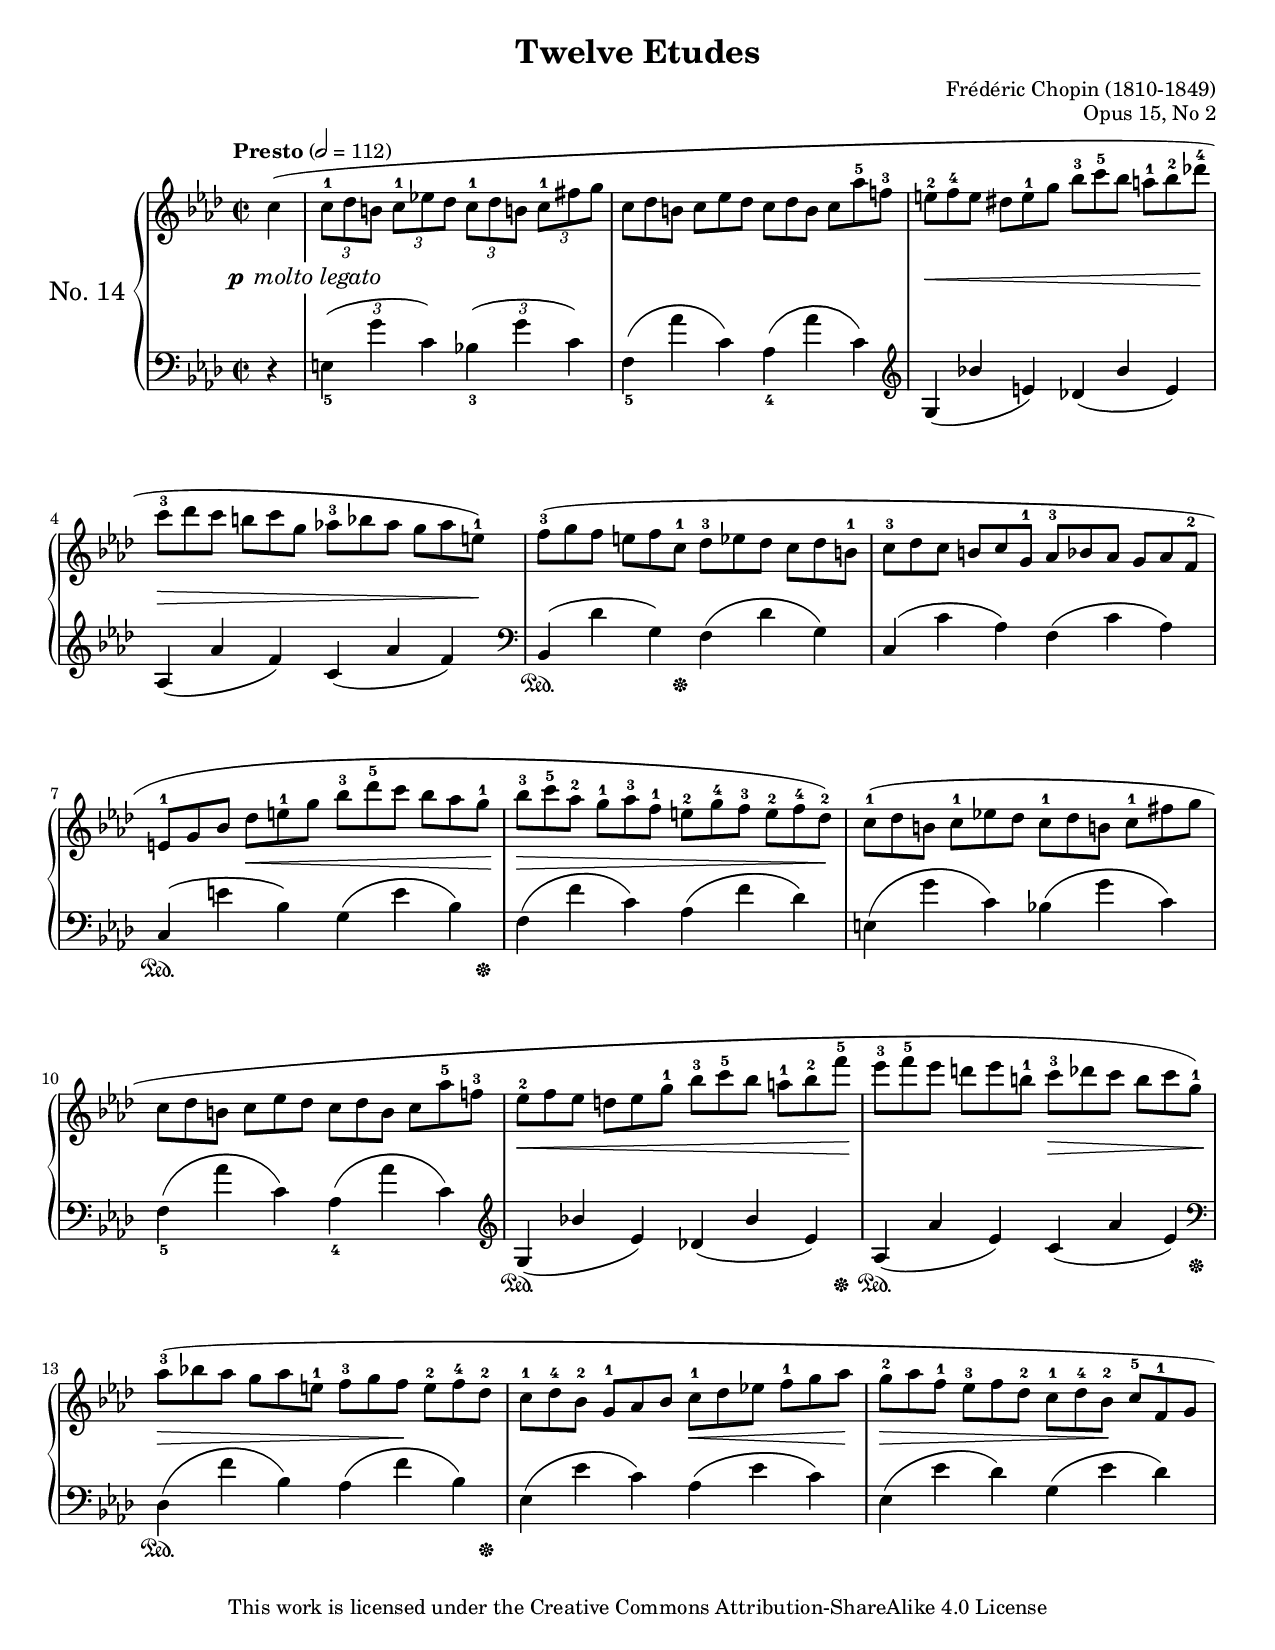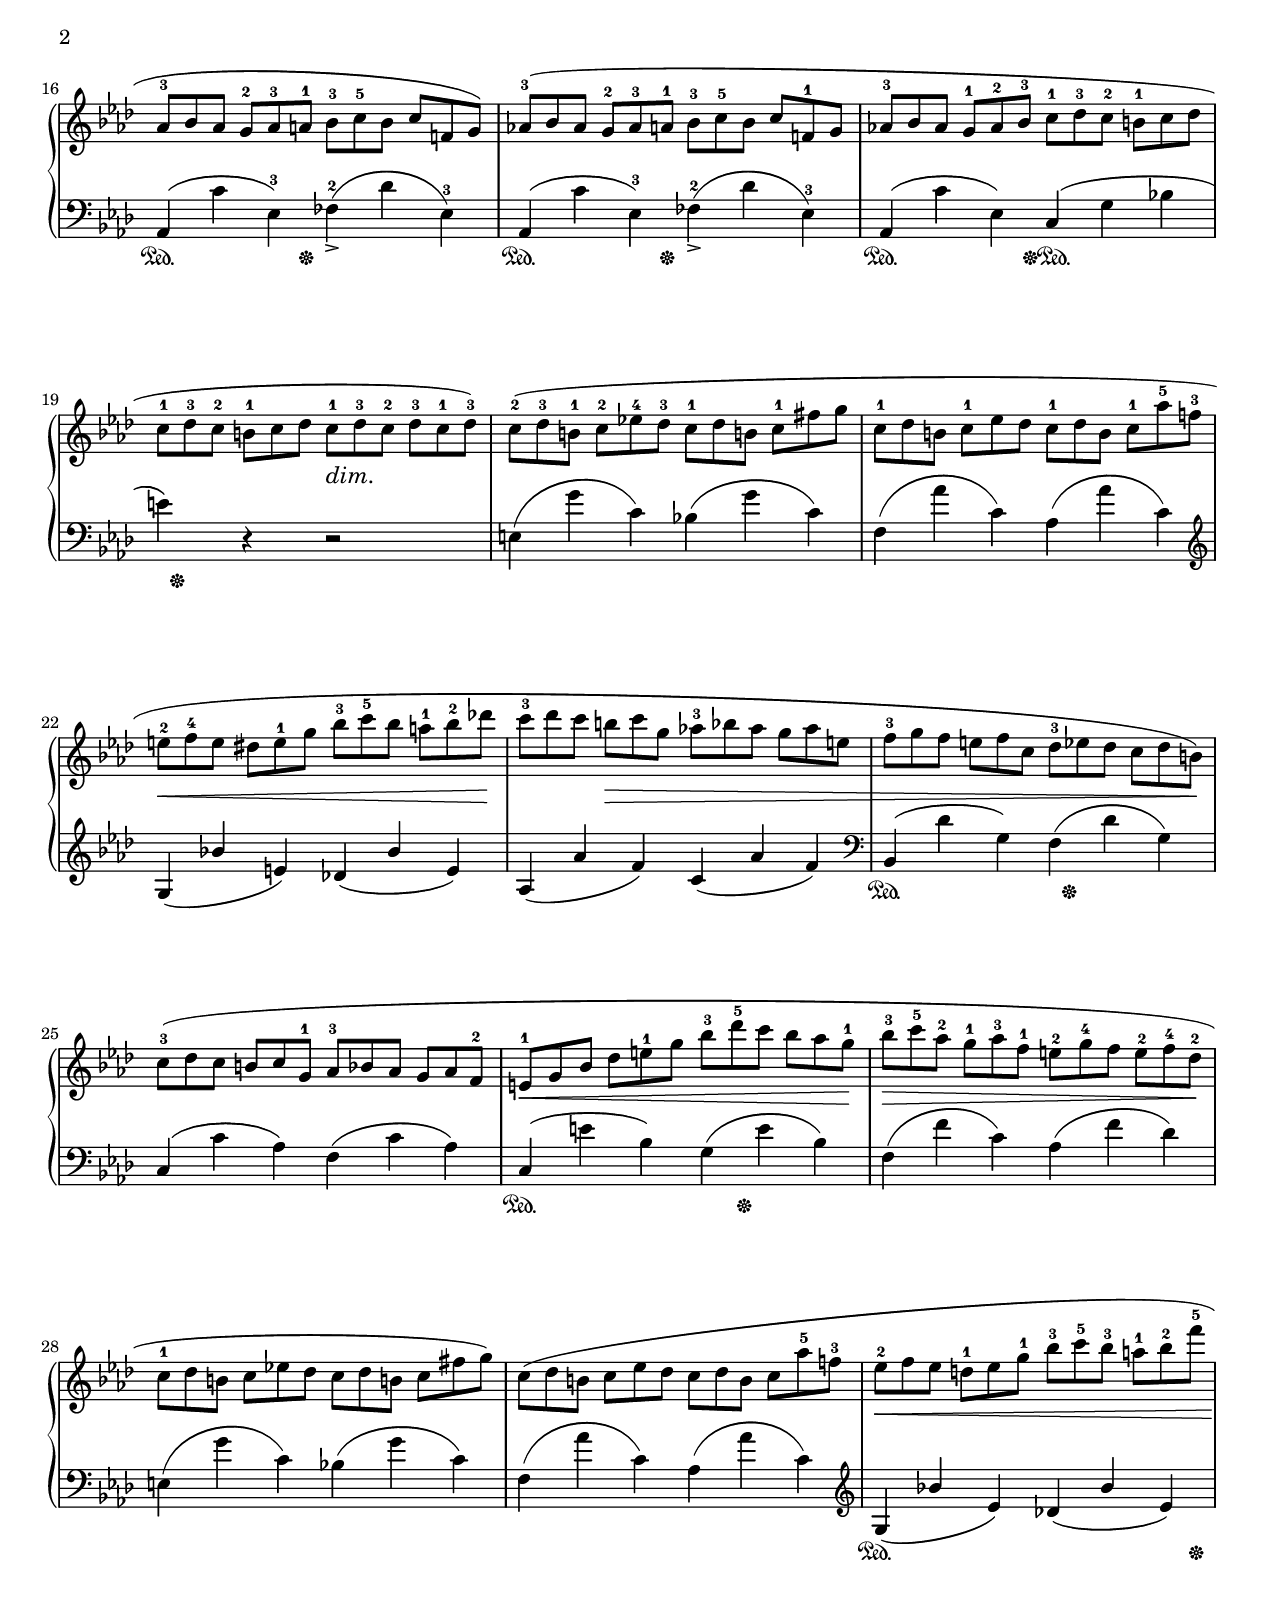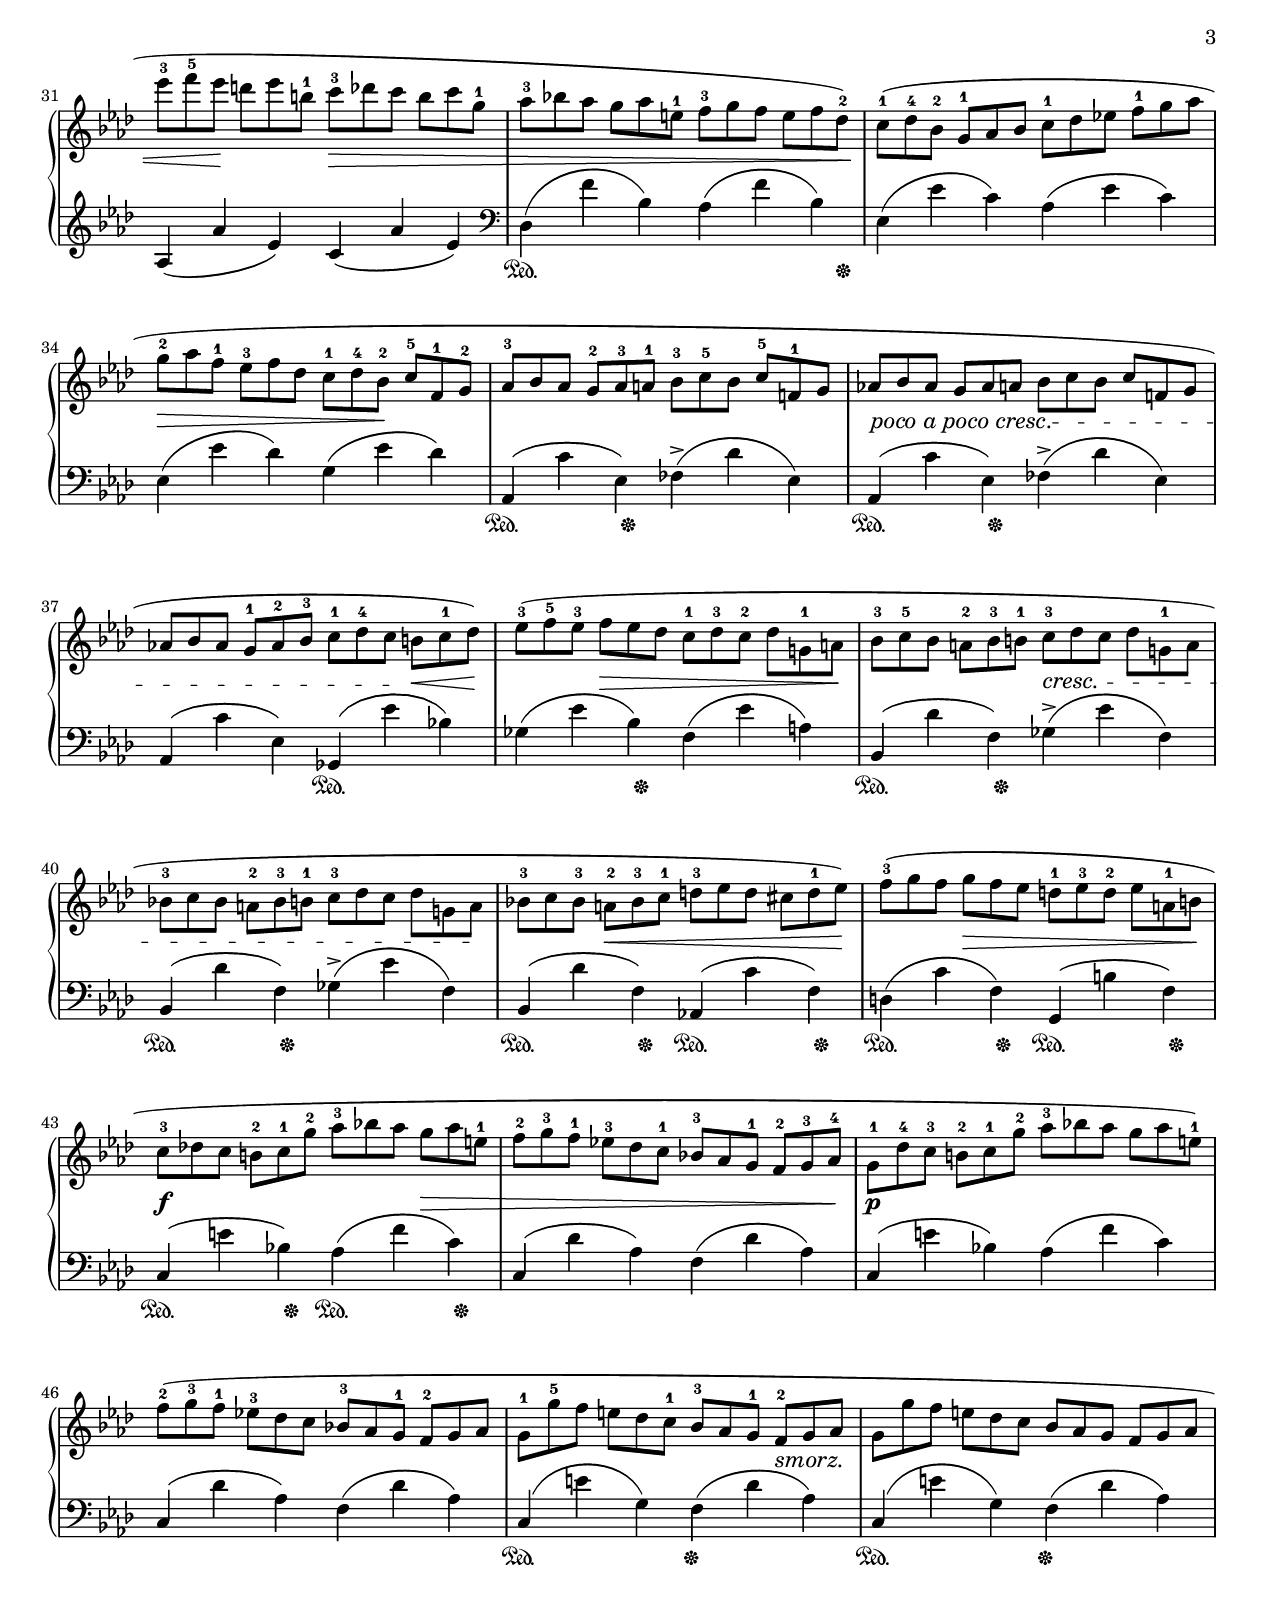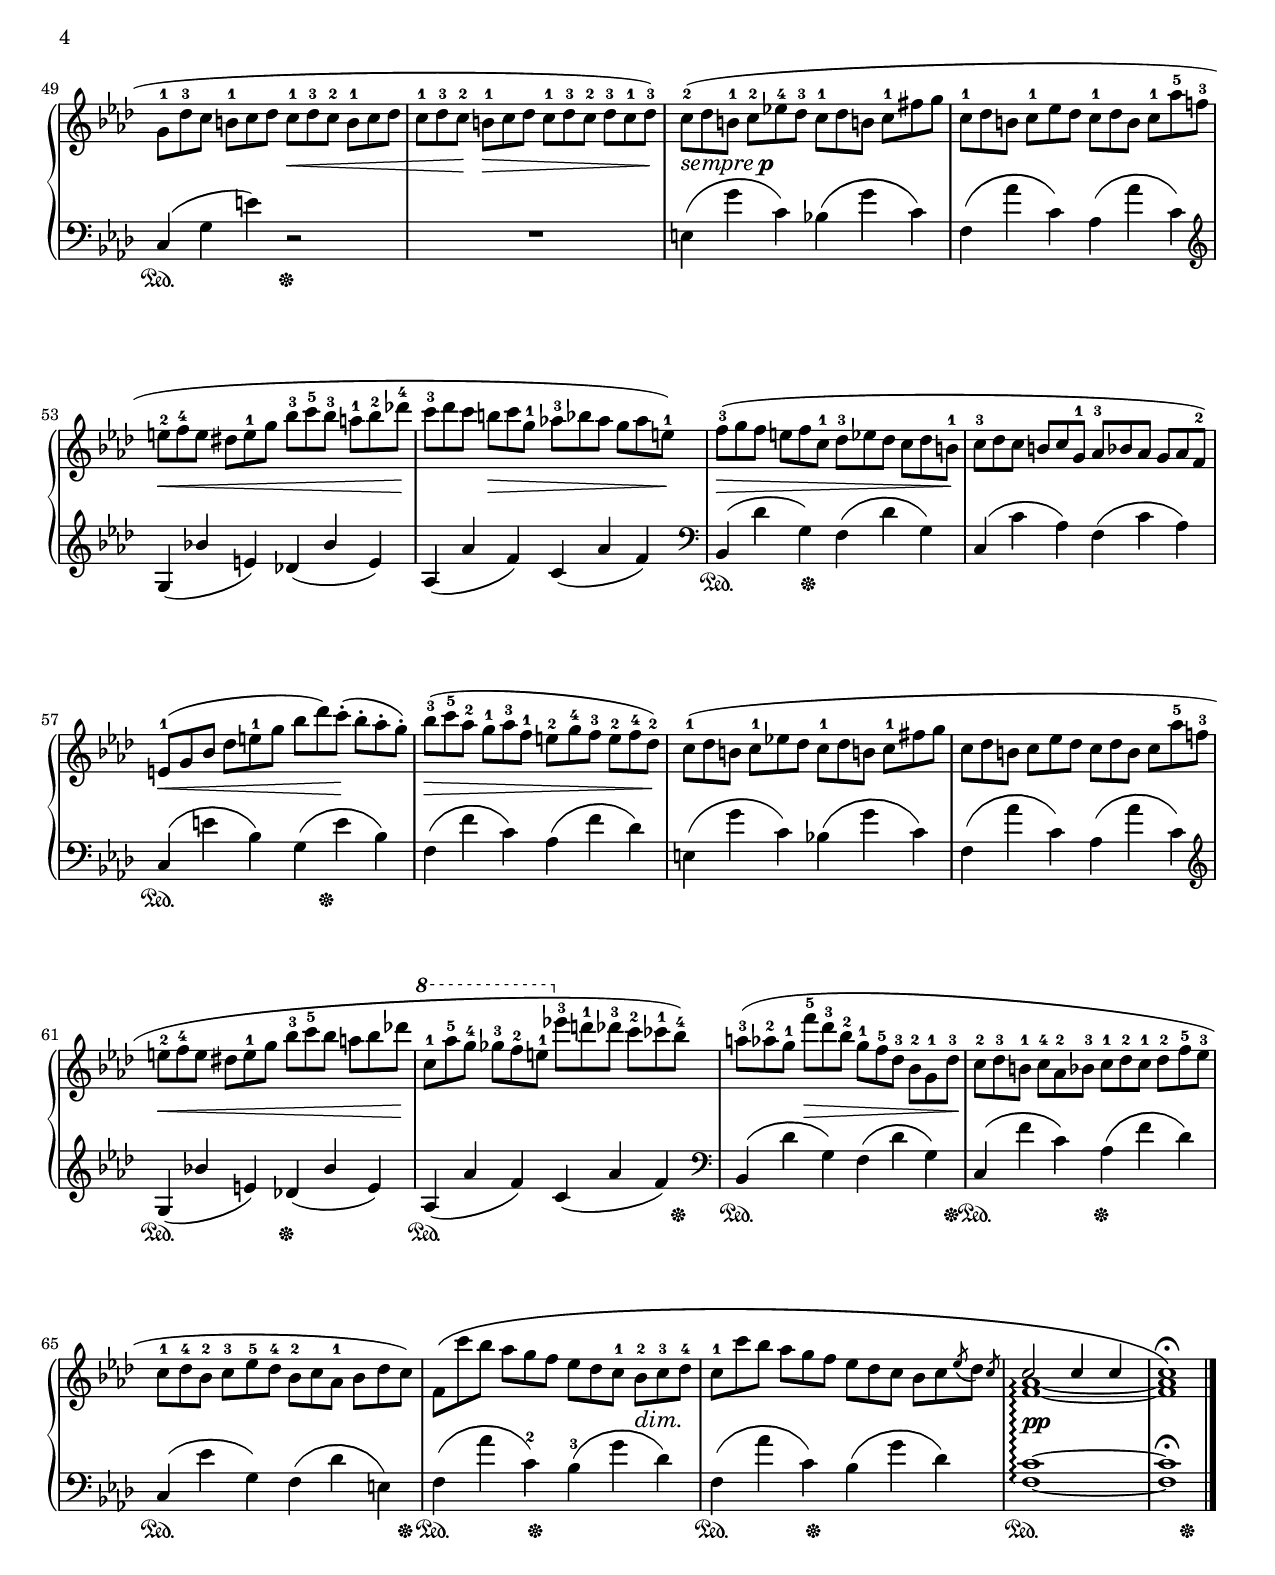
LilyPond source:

\version "2.23.14"
\language "english"

\include "includes/header-paper.ily"
%...+....1....+....2....+....3....+....4....+....5....+....6....+....7....+....

\include "global-variables.ily"

%%% Positions and shapes %%%

slurShapeA = \shape #'(
                        ((0 . 0) (0 . 0) (0 . 0) (3 . 0))
                        ((0 . 0) (0 . 0) (0 . 0) (0 . 0))
                      )
                      \etc
slurShapeB = \shape #'(
                        ((0 . -1) (0 . 0.5) (0 . 0.5) (0 . -1.5))
                        ((0 . 0) (0 . 0) (0 . 0) (0 . 0))
                      )
                      \etc
slurShapeC = \shape #'(
                        ((0 . 0) (0 . 0) (0 . 1.5) (0 . 0))
                        ((0 . 0) (0 . 0) (0 . 0) (0 . 0))
                      )
                      \etc
slurShapeD = \shape #'(
                        ((0 . 0) (0 . 0) (0 . 0) (3 . 0))
                        ((0 . -0.25) (0 . 0.5) (0 . 0.5) (0 . 0))
                      )
                      \etc
slurShapeE = \shape #'(
                        ((0 . 0) (0 . 0) (0 . 0) (3 . 0))
                        ((0 . -1.5) (0 . 0.5) (0 . 0.25) (0 . -0.5))
                      )
                      \etc
slurShapeF = \shape #'(
                        ((0 . -1.25) (0 . 1.5) (0 . 0) (0 . 0))
                        ((0 . 0) (0 . 0) (0 . 0) (0 . 0))
                      )
                      \etc
slurShapeG = \shape #'(
                        ((0 . 0) (0 . 0) (0 . 0) (0 . 0))
                        ((0 . -3) (2 . 1.5) (0 . 1) (0 . 0))
                      )
                      \etc
slurShapeH = \shape #'(
                        ((0 . 0) (0 . 0) (0 . 0) (0 . 0))
                        ((0 . 0) (0 . 0) (-2 . 1.5) (0 . -3))
                      )
                      \etc
                      
slurPositionA = \tweak positions #'(4 . 0) \etc
slurPositionB = \tweak positions #'(3 . 0) \etc

%%% Music %%%

global = {
  \time 2/2
  \set Timing.beamExceptions = #'()
  \set Timing.baseMoment = #(ly:make-moment 1/4)
  \set Timing.beatStructure = 1,1,1,1
  \key f \minor
  \accidentalStyle piano
}

rightHand = \relative c'' {
  \clef treble
  \global
  \override Fingering.avoid-slur = #'inside
  \tempo "Presto" 2 = 112

  \partial 4 c4(
  \tuplet 3/2 4 { c8-1 df b  c-1 ef df  c-1 df b  c-1 fs g } |
  \scaleDurations 2/3 {
    c,8 df b  c ef df  c df b  c af'-5 f-3 |
    e8-2 f-4 e  ds e-1 g  bf-3 c-5 bf  a-1 bf-2 df-4 |
    c8-3 df c  b c g  af-3 bf af  g af e-1) |
    f8-\slurShapeG (-3 g f  e f c-1  df-3 ef df  c df b-1 |
    c8-3 df c  b c g-1  af-3 bf af  g af f-2 |
    e8-1 g bf  df e-1 g  bf-3 df-5 c  bf af g-1 |
    bf8-3 c-5 af-2  g-1 af-3 f-1  e-2 g-4 f-3  e-2 f-4 df)-2 |
    
    \barNumberCheck 9
    c8-\slurShapeH (-1 df b  c-1 ef df  c-1 df b  c-1 fs g |
    c,8 df b  c ef df  c df b  c af'-5 f-3 |
    ef8-2 f ef  d ef g-1  bf-3 c-5 bf  a-1 bf-2 f'-5 |
    ef8-3 f-5 ef  d ef b-1  c-3 df c  b c g)-1 |
    af8-3( bf af  g af e-1  f-3 g f  e-2 f-4 df-2 |
    c8-1 df-4 bf-2  g-1 af bf  c-1 df ef  f-1 g af |
    g8-2 af f-1  ef-3 f df-2  c-1 df-4 bf-2  c-5 f,-1 g |
    af8-3 bf af  g-2 af-3 a-1  bf-3 c-5 bf  c f, g) |
    
    \barNumberCheck 17
    af8(-3 bf af  g-2 af-3 a-1  bf-3 c-5 bf  c f,-1 g |
    af8-3 bf af  g-1 af-2 bf-3  c-1 df-3 c-2  b-1 c df |
    c8-1 df-3 c-2  b-1 c df  c-1 df-3 c-2  df-3 c-1 df)-3 |
    c8-2-\slurShapeA ( df-3 b-1  c-2 ef-4 df-3  c-1 df b  c-1 fs g |
    c,8-1 df b  c-1 ef df  c-1 df b  c-1 af'-5 f-3 |
    e8-2 f-4 e  ds e-1 g  bf-3 c-5 bf  a-1 bf-2 df |
    c8-3 df c  b c g  af-3 bf af  g af e |
    f8-3 g f  e f c  df-3 ef df  c df b) |
    
    \barNumberCheck 25
    c8-\slurShapeB (-3 df c  b c g-1  af-3 bf af  g af f-2 |
    e8-1 g bf  df e-1 g  bf-3 df-5 c  bf af g-1 |
    bf8-3 c-5 af-2  g-1 af-3 f-1  e-2 g-4 f  e-2 f-4 df-2 |
    c8-1 df b  c ef df  c df b  c fs g) |
    c,8-\slurShapeC ( df b  c ef df  c df b  c af'-5 f-3 |
    ef8-2 f ef  d-1 ef g-1  bf-3 c-5 bf-3  a-1 bf-2 f'-5 |
    ef8-3 f-5 ef  d ef b-1  c-3 df c  b c g-1 |
    af-3 bf af  g af e-1  f-3 g f  e f df-2) |
    
    \barNumberCheck 33
    c8(-1 df-4 bf-2  g-1 af bf  c-1 df ef  f-1 g af |
    g8-2 af f-1  ef-3 f df  c-1 df-4 bf-2  c-5 f,-1 g-2 |
    af8-3 bf af  g-2 af-3 a-1  bf-3 c-5 bf  c-5 f,-1 g |
    af8 bf af  g af a  bf c bf  c f, g |
    af8 bf af  g-1 af-2 bf-3  c-1 df-4 c  b c-1 df) |
    \stemDown
    ef8-3( f-5 ef-3  f ef df   c-1 df-3 c-2  df g,-1 a |
    bf8-3 c-5 bf  a-2 bf-3 b-1  c-3 df c  df g,-1 a |
    bf8-3 c bf  a-2 bf-3 b-1  c-3 df c  df g, a |
    
    \barNumberCheck 41
    bf8-3 c bf-3  a-2 bf-3 c-1  d-3 ef d  cs d-1 ef) |
    f8-3( g f  g f ef  d-1 ef-3 d-2  ef a,-1 b |
    c8-3 df c  b-2 c-1 g'-2  af-3 bf af  g af e-1 |
    \stemNeutral
    f-2 g-3 f-1  ef-3 df c-1  bf-3 af g-1 f-2 g-3 af-4 |
    g-1 df'-4 c-3  b-2 c-1 g'-2  af-3 bf af  g af e-1)
    f-2( g-3 f-1  ef-3 df c  bf-3 af g-1 f-2 g af |
    g8-1 g'-5 f  e df c-1  bf-3 af g-1  f-2 g af |
    g8 g' f  e df c  bf af g  f g af |
    
    \barNumberCheck 49
    g8-1 df'-3 c  b-1 c df  c-1 df-3 c-2  b-1 c df |
    c-1 df-3 c-2  b-1 c df  c-1 df-3 c-2  df-3 c-1 df-3) |
    c8-\slurShapeD (-2 df b-1  c-2 ef-4 df-3  c-1 df b  c-1 fs g |
    c,8-1 df b c-1 ef df c-1 df b c-1 af'-5 f-3 |
    e8-2 f-4 e  ds e-1 g  bf-3 c-5 bf-3  a-1 bf-2 df-4 |
    c8-3 df c  b c g-1 af-3 bf af  g af e)-1 |
    f8(-3 g f  e f c-1  df-3 ef df  c df b-1 |
    c8-3 df c  b c g-1  af-3 bf af  g af f)-2 |
    
    \barNumberCheck 57
    e8(-1 g bf  df e-1 g  bf df) c-.(  bf-. af-. g-.) |
    bf8(-3 c-5 af-2  g-1 af-3 f-1  e-2 g-4 f-3  e-2 f-4 df)-2 |
    c8-\slurShapeE (-1 df b  c-1 ef df c-1 df b  c-1 fs g |
    c,8 df b  c ef df  c df b  c af'-5 f-3 |
    e8-2 f-4 e  ds e-1 g  bf-3 c-5 bf  a bf df |
    \ottava 1 c-1 af'-5 g-4  gf-3 f-2 e-1  \ottava 0 ef-3 d-1 df-3  
      c-2 cf-1 bf-4) |
    a-\slurShapeF (-3 af-2 g-1  f'-5 df-3 bf-2  g-1 f-5 df-3  bf-2 g-1 df'-3 |
    c8-2 df-3 b-1  c-4 af-2 bf-3  c-1 df-2 c-1  df-2 f-5 ef-3 |
    
    \barNumberCheck 65
    c8-1 df-4 bf-2  c-3 ef-5 df-4  bf-2 c af-1  bf df c) |
    f,8-\slurPositionA \( c'' bf  af g f  ef df c-1  bf-2 c-3 df-4 |
    c8-1 c' bf  af g f  ef df c  bf c \afterGrace { \acciaccatura { ef8 } df8 }
      { \slashFlag c8 } |
  }
  << 
    { \voiceOne c2 c4 c | c1\)\fermata | } 
    \new Voice { \voiceTwo <f, af>1~\arpeggio | q | } 
  >>
  \bar "|."
}

leftHand = \relative e {
  \clef bass
  \global
  
  \partial 4 r4
  \omit TupletBracket
  \tupletUp
  \tuplet 3/2 2 { e4(_5 g' c,)  bf(_3 g' c,) } |
  \scaleDurations 2/3 {
    f,4(_5 af' c,)  af(_4 af' c,) |
    \stemUp
    \clef treble g4( bf' e,)  df( bf' e,) |
    af,4( af' f)  c( af' f) |
    \stemNeutral
    \clef bass bf,,4( df' g,)  f( df' g,) |
    c,4( c' af)  f( c' af) |
    c,4( e' bf)  g( e' bf) |
    f4( f' c)  af( f' df) |
    
    \barNumberCheck 9
    e,4( g' c,)  bf( g' c,) |
    f,4(_5 af' c,)  af(_4 af' c,) |
    \stemUp
    \clef treble g4( bf' ef,)  df( bf' ef,) |
    af,4( af' ef)  c( af' ef) |
    \stemNeutral
    \clef bass df,4( f' bf,)  af( f' bf,) |
    ef,4( ef' c)  af( ef' c) |
    ef,4( ef' df)  g,( ef' df) |
    af,4( c' ef,)-3  ff(_>-2 df' ef,)-3 |
    
    \barNumberCheck 17
    af,4( c' ef,)-3  ff(_>-2 df' ef,)-3 |
    af,4( c' ef,)  c( g' bf |
  }
  e4) r r2 |
  \scaleDurations 2/3 {
    e,4( g' c,)  bf( g' c,) |
    f,4( af' c,)  af( af' c,) |
    \stemUp
    \clef treble g4( bf' e,)  df( bf' e,) |
    af,4( af' f)  c( af' f) |
    \stemNeutral
    \clef bass bf,,4( df' g,)  f( df' g,) |
    
    \barNumberCheck 25
    c,4( c' af)  f( c' af) |
    c,4( e' bf)  g( e' bf) |
    f4( f' c)  af( f' df) |
    e,4( g' c,)  bf( g' c,) |
    f,4( af' c,)  af( af' c,) |
    \stemUp
    \clef treble g4( bf' ef,)  df( bf' ef,) |
    af,4( af' ef)  c( af' ef) |
    \stemNeutral
    \clef bass df,4( f' bf,)  af( f' bf,) |
    
    \barNumberCheck 33
    ef,4( ef' c)  af( ef' c) |
    ef,4( ef' df)  g,( ef' df) |
    af,4( c' ef,)  ff->( df' ef,) |
    af,4( c' ef,)  ff->( df' ef,) |
    af,4( c' ef,)  gf,( ef'' bf) |
    gf4( ef' bf)  f( ef' a,) |
    bf,4( df' f,)  gf->( ef' f,) |
    bf,4( df' f,)  gf->( ef' f,) |
    
    \barNumberCheck 41
    bf,4( df' f,)  af,( c' f,) |
    d4( c' f,)  g,( b' f) |
    c4( e' bf)  af( f' c) |
    c,4( df' af)  f( df' af) |
    c,4( e' bf)  af( f' c) |
    c,4( df' af)  f( df' af) |
    c,4( e' g,) f( df' af) |
    c,4( e' g,) f( df' af) |
    
    \barNumberCheck 49
    c,4-\slurPositionB ( g' e')
  }
  r2 |
  R1 |
  \scaleDurations 2/3 {
    e,4( g' c,)  bf( g' c,) |
    f,4( af' c,)  af( af' c,) |
    \stemUp
    \clef treble g4( bf' e,)  df( bf' e,) |
    af,4( af' f)  c( af' f) |
    \stemNeutral
    \clef bass bf,,4( df' g,)  f( df' g,) |
    c,4( c' af)  f( c' af) |
    
    \barNumberCheck 57
    c,4( e' bf)  g( e' bf) |
    f4( f' c)  af( f' df) |
    e,4( g' c,)  bf( g' c,) |
    f,4( af' c,)  af( af' c,) |
    \stemUp
    \clef treble g4( bf' e,)  df( bf' e,) |
    af,4( af' f)  c( af' f) |
    \stemNeutral
    \clef bass bf,,4( df' g,)  f( df' g,) |
    c,4( f' c)  af( f' df) |
    
    \barNumberCheck 65
    c,4( ef' g,)  f( df' e,) |
    f4( af' c,)-2  bf(-3 g' df) |
    f,4( af' c,)  bf( g' df) |
  }
  <f, c'>1~\arpeggio |
  q\fermata |
}

dynamics = {
  \override TextScript.Y-offset = -0.5
  \partial 4 \tag layout { s4-\tweak X-offset -4 ^\pMoltoLegato }
             \tag midi   { s4\p }
  s1 * 2 |
  s2...\< s16\! |
  s2...\> s16\! |
  s1 * 2 |
  s4 s2\< s8. s16\! |
  s2...\> s16\! |
  
  \barNumberCheck 9
  s1 * 2 |
  s2...\< s16\! |
  s2 s4..\> s16\! |
  s2\> s8. s16\! s4 |
  s2 s4..\< s16\! |
  s2\> s8. s16\! s4 |
  s1 |
  
  \barNumberCheck 17
  s1 * 2 |
  s2 s^\dimMarkup |
  s1 * 2 |
  s2...\< s16\! |
  s4 s2.\> |
  s2... s16\! |
  
  \barNumberCheck 25
  s1 |
  s2...\< s16\! |
  s2...\> s16\! |
  s1 * 2 |
  s1\< |
  s8. s16\! s4 s2\> |
  s2... s16\! |
  
  \barNumberCheck 33
  s1 |
  s2\> s8. s16\! s4 |
  s1 |
  \pocoAPocoCresc s1\startTextSpan |
  s2 s8. s16\stopTextSpan s8.\< s16\! |
  s4 s2\> s8. s16\! |
  s2 s\cresc |
  s2... s16\! |
  
  \barNumberCheck 41
  s4 s2\< s8. s16\! |
  s4 s2\> s8. s16\! |
  s2.\f s4\> |
  s2... s16\! |
  s1\p |
  s1 |
  s2. s4^\smorz |
  s1 | 
  
  \barNumberCheck 49
  s2 s\< |
  s8. s16\! s2\> s8. s16\! |
  \tag layout { s1^\sempreP | }
  \tag midi   { s1\p | }
  s1 | 
  s2...\< s16\! |
  s4 s2\> s8. s16\! |
  s2...\> s16\! |
  s1 |
  
  \barNumberCheck 57
  s2\< s8. s16\! s4 |
  s2...\> s16\! |
  s1 * 2 |
  s2...\< s16\! |
  s1 |
  s4 s2\> s8. s16\! |
  s1 |
  
  \barNumberCheck 65
  s1 |
  s2. s4^\dimMarkup |
  s1 |
  s1-\tweak X-offset 0.25 \pp |
}

pedal = {
  \partial 4 s4
  s1 * 4 |
  s4..\sd s16\su s2 |
  s1 |
  s2...\sd s16\su |
  s1 |
  
  \barNumberCheck 9
  s1 * 2 |
  s2...\sd s16\su |
  s2...\sd \override SustainPedal.Y-offset = 2 s16\su |
  s2...\sd s16\su |
  \revert SustainPedal.Y-offset
  s1 * 2 |
  s4..\sd s16\su s2 |
  
  \barNumberCheck 17
  s4..\sd s16\su s2 |
  s2\sd s\su\sd |
  s16 s\su s8 s2. |
  s1 * 4 |
  s2\sd s16 s8.\su s4 |
  
  \barNumberCheck 25
  s1 |
  s2\sd s8 s4.\su |
  s1 * 3 |
  s2...\sd s16\su |
  s1 |
  s2...\sd s16\su |
  
  \barNumberCheck 33
  s1 * 2 |
  s4\sd s8 s\su s2 |
  s4\sd s8 s\su s2 |
  s2 s\sd |
  s4. s8\su s2 |
  s4\sd s8 s\su s2 |
  s4\sd s8 s\su s2 |
  
  \barNumberCheck 41
  \repeat unfold 3 { s4\sd s8 s\su s4\sd s8 s\su | }
  s1 * 3 |
  s2\sd s\su |
  s2\sd s\su |
  
  \barNumberCheck 49
  s2\sd s\su |
  s1 * 5 |
  s4\sd s8 s\su s2 |
  s1 |
  
  \barNumberCheck 57
  s2\sd s8 s\su s4 |
  s1 * 3 |
  s2\sd s\su |
  s2...\sd \override SustainPedal.Y-offset = 2 s16\su |
  s2...\sd s16\su |
  s2\sd s\su |
  \revert SustainPedal.Y-offset
  
  \barNumberCheck 65
  s2...\sd s16\su |
  s4\sd s8 s\su s2 |
  s4\sd s8 s\su s2 |
  s1\sd |
  s2 s\su |
}

forceBreaks = {
  \partial 4 s4\noBreak
  \repeat unfold 5 { s1\noBreak s1\noBreak s1\break } \pageBreak
  \barNumberCheck 16
  \repeat unfold 5 { s1\noBreak s1\noBreak s1\break } \pageBreak
  \barNumberCheck 31
  \repeat unfold 6 { s1\noBreak s1\noBreak s1\break } \pageBreak
  \barNumberCheck 49
  \repeat unfold 3 { s1\noBreak s1\noBreak s1\noBreak s1\break }
  s1\noBreak s1\noBreak s1\noBreak s1\break\noPageBreak
  \barNumberCheck 65
  s1\noBreak s1\noBreak s1\noBreak s1\noBreak s1\pageBreak
}

etudeTwoHeader = \header {
  title = "Twelve Etudes"
  composer = "Frédéric Chopin (1810-1849)"
  opus = "Opus 25, No 2"
}

etudeTwoMusic = \score {
  \header {
      opus = "Opus 15, No 2"
  }
  \keepWithTag layout
  \new PianoStaff \with { instrumentName = \markup \huge "No. 14" } <<
    \set PianoStaff.connectArpeggios = ##t
    \new Staff = "upper" \rightHand
    \new Dynamics \dynamics
    \new Staff = "lower" \leftHand
    \new Dynamics \pedal
    \new Devnull \forceBreaks
  >>
}

etudeTwoMidi = \book {
  \bookOutputName "etude-op25-no2"
  \score { 
    \keepWithTag midi
    <<
      \new Staff = "upper" << \rightHand \dynamics \pedal >>
      \new Staff = "lower" << \leftHand \dynamics \pedal >>
    >>
    \midi {}
  }
}


\etudeTwoMusic
\etudeTwoMidi
